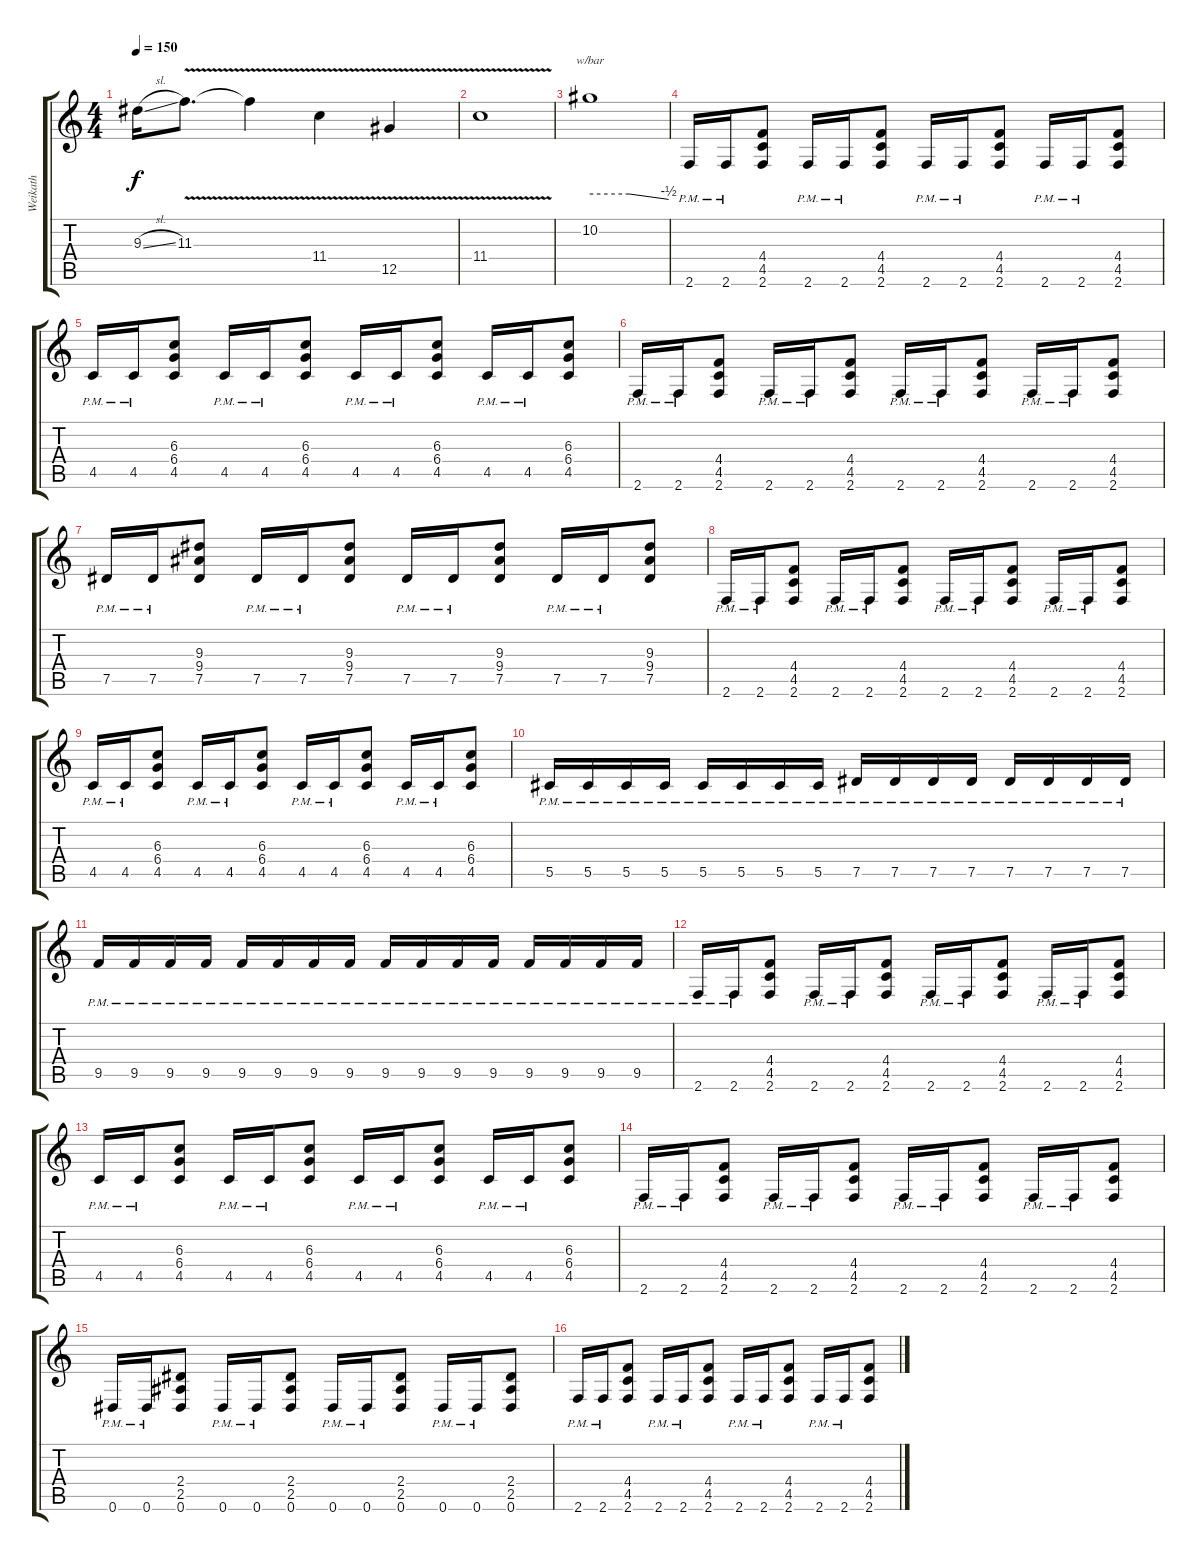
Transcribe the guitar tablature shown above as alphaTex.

\track ("Weikath" "Weikath") {instrument distortionguitar}
\staff {score tabs}
\tuning (Eb4 Bb3 Gb3 Db3 Ab2 Eb2) {hide}
\ts (4 4)
\tempo 150
\clef g2
\ks c
9.3{sl}.16{dy f} 11.3{v}.8{d} 11.3{t}.4 11.4{v}.4 12.5{v}.4 |
11.4{v}.1 |
10.2.1{tbe (custom default 0 0 30 0 60 -2)} |
2.6{pm}.16{volume 13} 2.6{pm}.16 (4.4 4.5 2.6).8 2.6{pm}.16 2.6{pm}.16 (4.4 4.5 2.6).8 2.6{pm}.16 2.6{pm}.16 (4.4 4.5 2.6).8 2.6{pm}.16 2.6{pm}.16 (4.4 4.5 2.6).8 |
4.5{pm}.16 4.5{pm}.16 (6.3 6.4 4.5).8 4.5{pm}.16 4.5{pm}.16 (6.3 6.4 4.5).8 4.5{pm}.16 4.5{pm}.16 (6.3 6.4 4.5).8 4.5{pm}.16 4.5{pm}.16 (6.3 6.4 4.5).8 |
2.6{pm}.16 2.6{pm}.16 (4.4 4.5 2.6).8 2.6{pm}.16 2.6{pm}.16 (4.4 4.5 2.6).8 2.6{pm}.16 2.6{pm}.16 (4.4 4.5 2.6).8 2.6{pm}.16 2.6{pm}.16 (4.4 4.5 2.6).8 |
7.5{pm}.16 7.5{pm}.16 (9.3 9.4 7.5).8 7.5{pm}.16 7.5{pm}.16 (9.3 9.4 7.5).8 7.5{pm}.16 7.5{pm}.16 (9.3 9.4 7.5).8 7.5{pm}.16 7.5{pm}.16 (9.3 9.4 7.5).8 |
2.6{pm}.16 2.6{pm}.16 (4.4 4.5 2.6).8 2.6{pm}.16 2.6{pm}.16 (4.4 4.5 2.6).8 2.6{pm}.16 2.6{pm}.16 (4.4 4.5 2.6).8 2.6{pm}.16 2.6{pm}.16 (4.4 4.5 2.6).8 |
4.5{pm}.16 4.5{pm}.16 (6.3 6.4 4.5).8 4.5{pm}.16 4.5{pm}.16 (6.3 6.4 4.5).8 4.5{pm}.16 4.5{pm}.16 (6.3 6.4 4.5).8 4.5{pm}.16 4.5{pm}.16 (6.3 6.4 4.5).8 |
5.5{pm}.16 5.5{pm}.16 5.5{pm}.16 5.5{pm}.16 5.5{pm}.16 5.5{pm}.16 5.5{pm}.16 5.5{pm}.16 7.5{pm}.16 7.5{pm}.16 7.5{pm}.16 7.5{pm}.16 7.5{pm}.16 7.5{pm}.16 7.5{pm}.16 7.5{pm}.16 |
9.5{pm}.16 9.5{pm}.16 9.5{pm}.16 9.5{pm}.16 9.5{pm}.16 9.5{pm}.16 9.5{pm}.16 9.5{pm}.16 9.5{pm}.16 9.5{pm}.16 9.5{pm}.16 9.5{pm}.16 9.5{pm}.16 9.5{pm}.16 9.5{pm}.16 9.5{pm}.16 |
2.6{pm}.16 2.6{pm}.16 (4.4 4.5 2.6).8 2.6{pm}.16 2.6{pm}.16 (4.4 4.5 2.6).8 2.6{pm}.16 2.6{pm}.16 (4.4 4.5 2.6).8 2.6{pm}.16 2.6{pm}.16 (4.4 4.5 2.6).8 |
4.5{pm}.16 4.5{pm}.16 (6.3 6.4 4.5).8 4.5{pm}.16 4.5{pm}.16 (6.3 6.4 4.5).8 4.5{pm}.16 4.5{pm}.16 (6.3 6.4 4.5).8 4.5{pm}.16 4.5{pm}.16 (6.3 6.4 4.5).8 |
2.6{pm}.16 2.6{pm}.16 (4.4 4.5 2.6).8 2.6{pm}.16 2.6{pm}.16 (4.4 4.5 2.6).8 2.6{pm}.16 2.6{pm}.16 (4.4 4.5 2.6).8 2.6{pm}.16 2.6{pm}.16 (4.4 4.5 2.6).8 |
0.6{pm}.16 0.6{pm}.16 (2.4 2.5 0.6).8 0.6{pm}.16 0.6{pm}.16 (2.4 2.5 0.6).8 0.6{pm}.16 0.6{pm}.16 (2.4 2.5 0.6).8 0.6{pm}.16 0.6{pm}.16 (2.4 2.5 0.6).8 |
2.6{pm}.16 2.6{pm}.16 (4.4 4.5 2.6).8 2.6{pm}.16 2.6{pm}.16 (4.4 4.5 2.6).8 2.6{pm}.16 2.6{pm}.16 (4.4 4.5 2.6).8 2.6{pm}.16 2.6{pm}.16 (4.4 4.5 2.6).8
